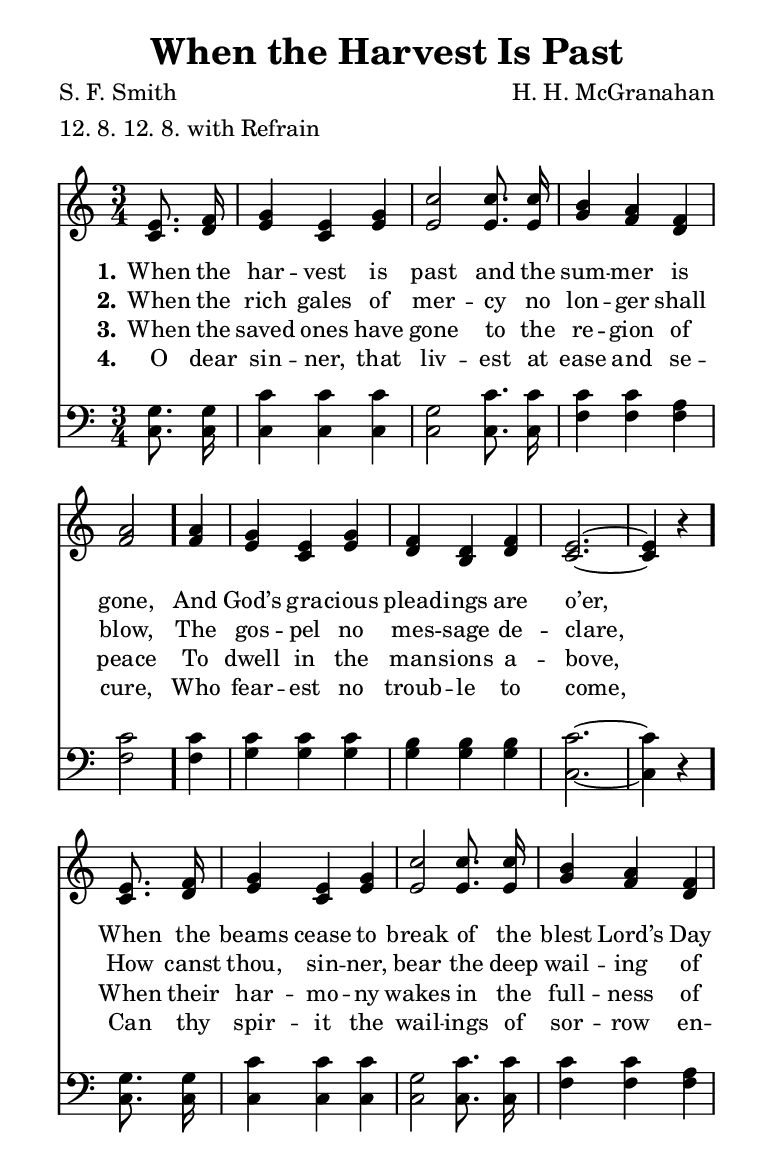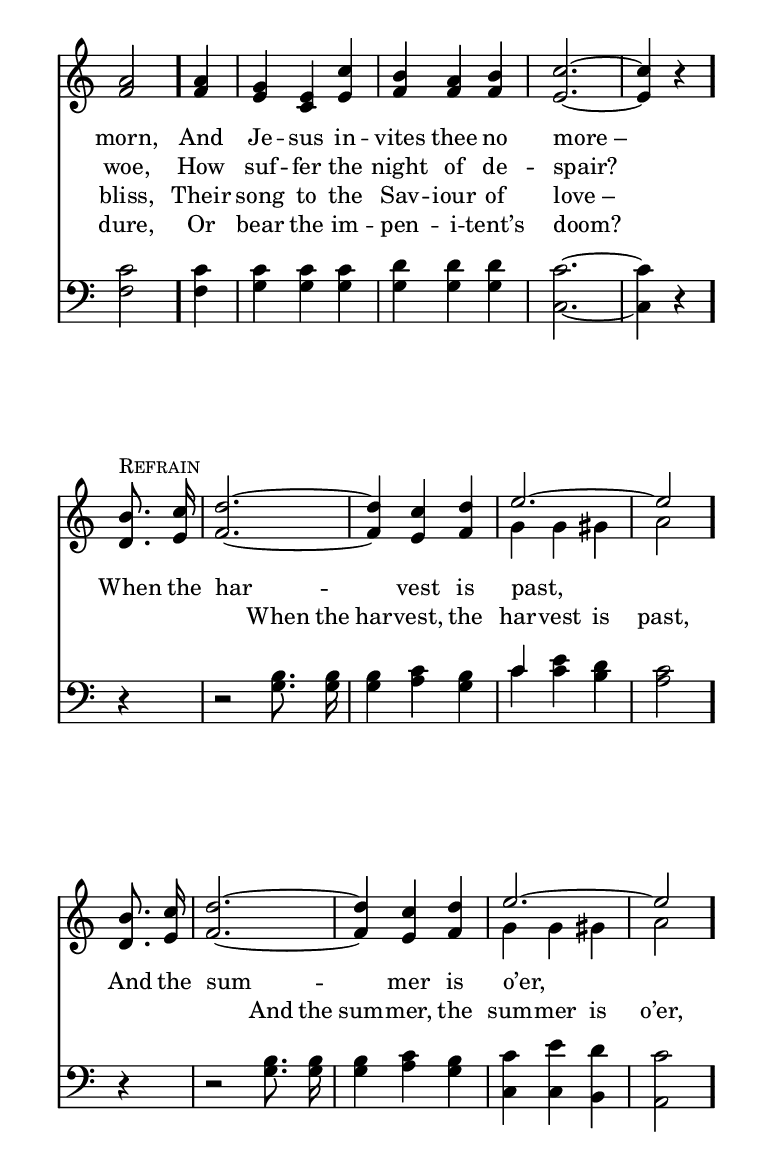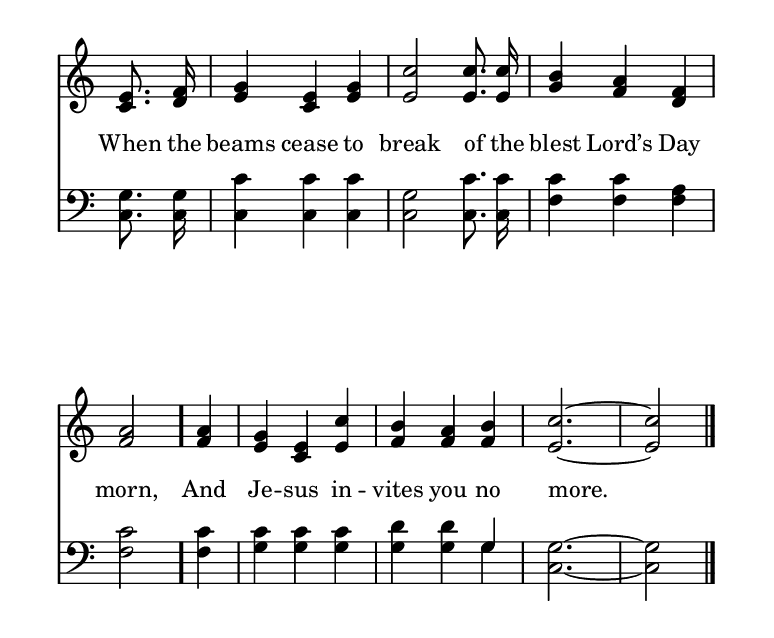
\include "common/global.ily"
\paper {
  \include "common/paper.ily"
  ragged-last-bottom = ##t
  page-count = #(cond (is-eogsized 2) (#t #f))
  system-count = #(cond (is-eogsized 7) (#t #f))
}

\header{
  %gospel
  hymnnumber = "136"
  title = "When the Harvest Is Past"
  tunename = ""
  meter = "12. 8. 12. 8. with Refrain"
  poet = "S. F. Smith"
  composer = "H. H. McGranahan"
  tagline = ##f
}

patternA = { e8. f16 | g4 e g | c2 c8. c16 | b4 a f | a2 }
patternB = { a4 | g e g | f d f | e2. ~ | e4 c }

global = {
  \include "common/overrides.ily"
  \override Staff.TimeSignature.style = #'numbered
  \time 3/4
  \override Score.MetronomeMark.transparent = ##t % hide all fermata changes too
  \tempo 4=110
  \key c \major
  \partial 4
  \autoBeamOff
}

notesSoprano = {
\global
\relative c' {

  e8. f16 | g4 e g | c2 c8. c16 | b4 a f | a2 \eogbreak
  a4 | g e g | f d f | e2. ~ | e4 r \eogbreak
  e8. f16 | g4 e g | c2 c8. c16 | b4 a f | a2 \eogbreak
  a4 | g e c' | b a b | c2. ~ | c4 r \eogbreak

  << s^\markup { \small \caps "Refrain" }
  { b8. c16 | d2. ~ | d4 c d | e2. ~ | e2 } >>
  b8. c16 | d2. ~ | d4 c d | e2. ~ | e2
  e,8. f16 | g4 e g | c2 c8. c16 | b4 a f | a2
  a4 | g e c' | b a b | c2. ~ | c2

  \bar "|."

}
}

notesAlto = {
\global
\relative e' {

  \changePitch \patternA { c d | e c e | e e e | g f d | f }
  \changePitch \patternB { f | e c e | d b d | c | c r }
  \changePitch \patternA { c d | e c e | e e e | g f d | f }
  \changePitch \patternB { f | e c e | f f f | e | e r }

  d8.  e16 | f2. ~ | f4 e f | g g gis | a2
  d,8. e16 | f2. ~ | f4 e f | g g gis | a2
  \changePitch \patternA { c, d | e c e | e e e | g f d | f }
  f4 | e c e | f f f | e2. ~ | e2

}
}

notesTenor = {
\global
\relative a {

  \changePitch \patternA { g g | c c c | g c c | c c a | c }
  \changePitch \patternB { c | c c c | b b b | c | c r }
  \changePitch \patternA { g g | c c c | g c c | c c a | c }
  \changePitch \patternB { c | c c c | d d d | c | c r }

  r4 | r2 b8. b16 | b4 c b | c e d | c2
  r4 | r2 b8. b16 | b4 c b | c e d | c2
  \changePitch \patternA { g g | c c c | g c c | c c a | c }
  c4 | c c c | d d g, | g2. ~ | g2

}
}

notesBass = {
\global
\relative f {

  \changePitch \patternA { c c | c c c | c c c | f f f | f }
  \changePitch \patternB { f | g g g | g g g | c, | c r }
  \changePitch \patternA { c c | c c c | c c c | f f f | f }
  \changePitch \patternB { f | g g g | g g g | c, | c r }

  r4 | r2 g'8. g16 | g4 a g | c c b | a2
  r4 | r2 g8. g16 | g4 a g | c, c b | a2
  \changePitch \patternA { c c | c c c | c c c | f f f | f }
  f4 | g g g | g g g | c,2. ~ | c2

}
}

Refrain = \lyricmode {

When the har -- vest is past, \bar "."
And the sum -- mer is o’er, \bar "."
When the beams cease to break of the blest Lord’s Day morn, \bar "."
And Je -- sus in -- vites you no more. \bar "." % "you" in refrain vs. "thee" in verses

}

wordsA = \lyricmode {
\set stanza = "1."

When the har -- vest is past and the sum -- mer is gone, \bar "."
And God’s gra -- cious plead -- ings are o’er, \bar "."
When the beams cease to break of the blest Lord’s Day morn, \bar "."
And Je -- sus in -- vites thee no more_– \bar "."

}

wordsB = \lyricmode {
\set stanza = "2."

When the rich gales of mer -- cy no lon -- ger shall blow,
The gos -- pel no mes -- sage de -- clare,
How canst thou, sin -- ner, bear the deep wail -- ing of woe,
How suf -- fer the night of de -- spair?

\Refrain

}

wordsC = \lyricmode {
\set stanza = "3."

When the saved ones have gone to the re -- gion of peace
To dwell in the man -- sions a -- bove,
When their har -- mo -- ny wakes in the full -- ness of bliss,
Their song to the Sav -- iour of love_–

}

wordsD = \lyricmode {
\set stanza = "4."

O dear sin -- ner, that liv -- est at ease and se -- cure,
Who fear -- est no troub -- le to come,
Can thy spir -- it the wail -- ings of sor -- row en -- dure,
Or bear the im -- pen -- i -- tent’s doom?

}

underWords = \lyricmode {

{ \repeat unfold 40 { \skip 4 } }
When the har -- vest, the har -- vest is past,
And the sum -- mer, the sum -- mer is o’er,

}

\score {
  \context ChoirStaff <<
    \context Staff = upper <<
      \set Staff.autoBeaming = ##f
      \set ChoirStaff.systemStartDelimiter = #'SystemStartBar
      \set ChoirStaff.printPartCombineTexts = ##f
      \partcombine #'(2 . 11) \notesSoprano \notesAlto
      \context NullVoice = sopranos { \voiceOne << \notesSoprano >> }
      \context Lyrics = one   \lyricsto sopranos \wordsA
      \context Lyrics = two   \lyricsto sopranos \wordsB
      \context Lyrics = three \lyricsto sopranos \wordsC
      \context Lyrics = four  \lyricsto sopranos \wordsD
    >>
    \context Staff = men <<
      \set Staff.autoBeaming = ##f
      \clef bass
      \set ChoirStaff.printPartCombineTexts = ##f
      \partcombine #'(2 . 11) \notesTenor \notesBass
      \context NullVoice = tenors { \voiceOne << \notesTenor >> }
    >>
    \context Lyrics = three \lyricsto tenors \underWords
  >>
  \layout {
    \include "common/layout.ily"
  }
  #(cond ((ly:get-option 'eog-midi-permitted) #{ \midi{
    \include "common/midi.ily"
  } #}))
}

\version "2.19.49"  % necessary for upgrading to future LilyPond versions.

% vi:set et ts=2 sw=2 ai nocindent syntax=lilypond:
